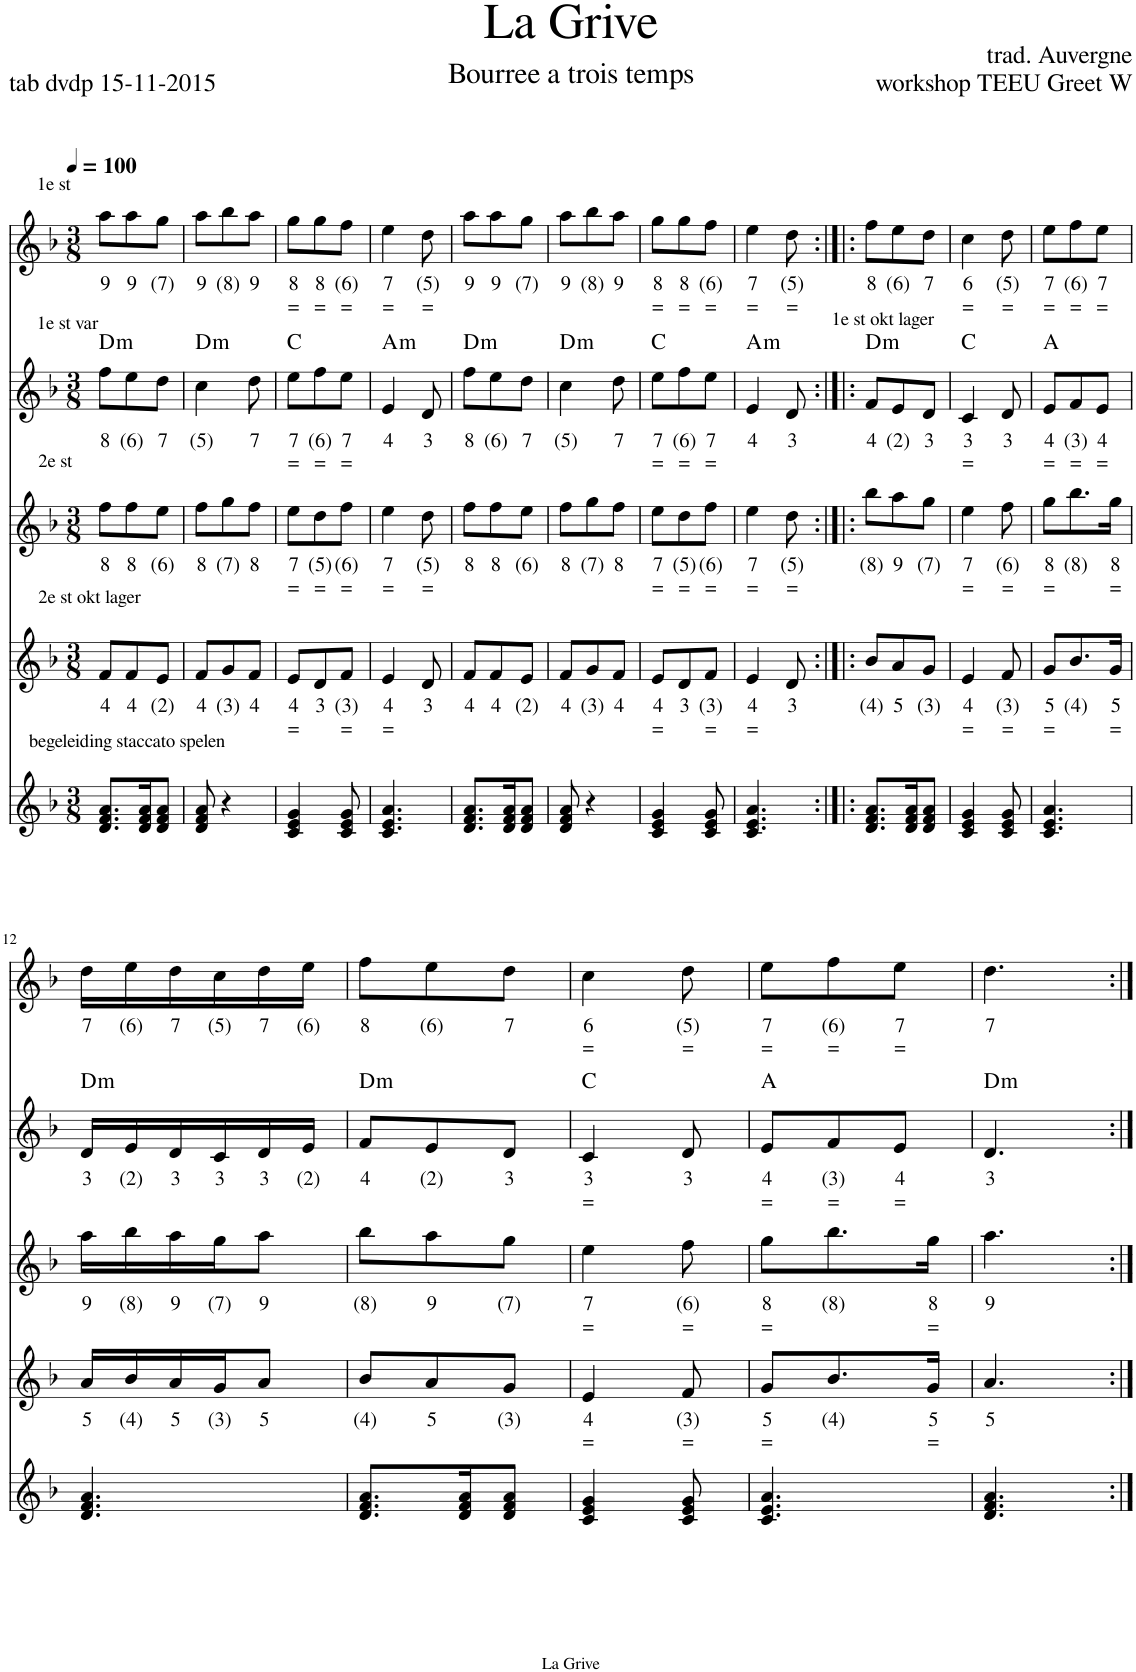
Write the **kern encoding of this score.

**kern	**kern	**text	**text	**kern	**text	**text	**kern	**text	**text	**harte	**kern	**text	**text
*part5	*part4	*part4	*part4	*part3	*part3	*part3	*part2	*part2	*part2	*part2	*part1	*part1	*part1
*staff5	*staff4	*staff4	*staff4	*staff3	*staff3	*staff3	*staff2	*staff2	*staff2	*	*staff1	*staff1	*staff1
*I"Stem	*I"Stem	*	*	*I"Stem	*	*	*I"Stem	*	*	*	*I"Stem	*	*
*clefG2	*clefG2	*	*	*clefG2	*	*	*clefG2	*	*	*	*clefG2	*	*
*k[b-]	*k[b-]	*	*	*k[b-]	*	*	*k[b-]	*	*	*	*k[b-]	*	*
*M3/8	*M3/8	*	*	*M3/8	*	*	*M3/8	*	*	*	*M3/8	*	*
*MM100	*MM100	*	*	*MM100	*	*	*MM100	*	*	*	*MM100	*	*
=1	=1	=1	=1	=1	=1	=1	=1	=1	=1	=1	=1	=1	=1
!	!	!	!	!	!	!	!	!	!	!	!LO:TX:a:t=1e st	!	!
!	!	!	!	!	!	!	!LO:TX:a:t=1e st var	!	!	!	!	!	!
!	!	!	!	!LO:TX:a:t=2e st	!	!	!	!	!	!	!	!	!
!	!LO:TX:a:t=2e st okt lager	!	!	!	!	!	!	!	!	!	!	!	!
!LO:TX:a:t=begeleiding staccato spelen	!	!	!	!	!	!	!	!	!	!	!	!	!
!	!	!LO:LY:b	!	!	!LO:LY:b	!	!	!LO:LY:b	!	!LO:H:kt=m	!	!LO:LY:b	!
8.d/ 8.f/ 8.a/L	8f/L	4	.	8ff\L	8	.	8ff\L	8	.	D:min	8aa\L	9	.
!	!	!LO:LY:b	!	!	!LO:LY:b	!	!	!LO:LY:b	!	!	!	!LO:LY:b	!
.	8f/	4	.	8ff\	8	.	8ee\	(6)	.	.	8aa\	9	.
16d/ 16f/ 16a/K	.	.	.	.	.	.	.	.	.	.	.	.	.
!	!	!LO:LY:b	!	!	!LO:LY:b	!	!	!LO:LY:b	!	!	!	!LO:LY:b	!
8d/ 8f/ 8a/J	8e/J	(2)	.	8ee\J	(6)	.	8dd\J	7	.	.	8gg\J	(7)	.
=2	=2	=2	=2	=2	=2	=2	=2	=2	=2	=2	=2	=2	=2
!	!	!LO:LY:b	!	!	!LO:LY:b	!	!	!LO:LY:b	!	!LO:H:kt=m	!	!LO:LY:b	!
8d/ 8f/ 8a/	8f/L	4	.	8ff\L	8	.	4cc\	(5)	.	D:min	8aa\L	9	.
!	!	!LO:LY:b	!	!	!LO:LY:b	!	!	!	!	!	!	!LO:LY:b	!
4r	8g/	(3)	.	8gg\	(7)	.	.	.	.	.	8bb-\	(8)	.
!	!	!LO:LY:b	!	!	!LO:LY:b	!	!	!LO:LY:b	!	!	!	!LO:LY:b	!
.	8f/J	4	.	8ff\J	8	.	8dd\	7	.	.	8aa\J	9	.
=3	=3	=3	=3	=3	=3	=3	=3	=3	=3	=3	=3	=3	=3
!	!	!LO:LY:b	!LO:LY:b	!	!LO:LY:b	!LO:LY:b	!	!LO:LY:b	!LO:LY:b	!	!	!LO:LY:b	!LO:LY:b
4c/ 4e/ 4g/	8e/L	4	=	8ee\L	7	=	8ee\L	7	=	C:maj	8gg\L	8	=
!	!	!LO:LY:b	!	!	!LO:LY:b	!LO:LY:b	!	!LO:LY:b	!LO:LY:b	!	!	!LO:LY:b	!LO:LY:b
.	8d/	3	.	8dd\	(5)	=	8ff\	(6)	=	.	8gg\	8	=
!	!	!LO:LY:b	!LO:LY:b	!	!LO:LY:b	!LO:LY:b	!	!LO:LY:b	!LO:LY:b	!	!	!LO:LY:b	!LO:LY:b
8c/ 8e/ 8g/	8f/J	(3)	=	8ff\J	(6)	=	8ee\J	7	=	.	8ff\J	(6)	=
=4	=4	=4	=4	=4	=4	=4	=4	=4	=4	=4	=4	=4	=4
!	!	!LO:LY:b	!LO:LY:b	!	!LO:LY:b	!LO:LY:b	!	!LO:LY:b	!	!LO:H:kt=m	!	!LO:LY:b	!LO:LY:b
4.c/ 4.e/ 4.a/	4e/	4	=	4ee\	7	=	4e/	4	.	A:min	4ee\	7	=
!	!	!LO:LY:b	!	!	!LO:LY:b	!LO:LY:b	!	!LO:LY:b	!	!	!	!LO:LY:b	!LO:LY:b
.	8d/	3	.	8dd\	(5)	=	8d/	3	.	.	8dd\	(5)	=
=5	=5	=5	=5	=5	=5	=5	=5	=5	=5	=5	=5	=5	=5
!	!	!LO:LY:b	!	!	!LO:LY:b	!	!	!LO:LY:b	!	!LO:H:kt=m	!	!LO:LY:b	!
8.d/ 8.f/ 8.a/L	8f/L	4	.	8ff\L	8	.	8ff\L	8	.	D:min	8aa\L	9	.
!	!	!LO:LY:b	!	!	!LO:LY:b	!	!	!LO:LY:b	!	!	!	!LO:LY:b	!
.	8f/	4	.	8ff\	8	.	8ee\	(6)	.	.	8aa\	9	.
16d/ 16f/ 16a/K	.	.	.	.	.	.	.	.	.	.	.	.	.
!	!	!LO:LY:b	!	!	!LO:LY:b	!	!	!LO:LY:b	!	!	!	!LO:LY:b	!
8d/ 8f/ 8a/J	8e/J	(2)	.	8ee\J	(6)	.	8dd\J	7	.	.	8gg\J	(7)	.
=6	=6	=6	=6	=6	=6	=6	=6	=6	=6	=6	=6	=6	=6
!	!	!LO:LY:b	!	!	!LO:LY:b	!	!	!LO:LY:b	!	!LO:H:kt=m	!	!LO:LY:b	!
8d/ 8f/ 8a/	8f/L	4	.	8ff\L	8	.	4cc\	(5)	.	D:min	8aa\L	9	.
!	!	!LO:LY:b	!	!	!LO:LY:b	!	!	!	!	!	!	!LO:LY:b	!
4r	8g/	(3)	.	8gg\	(7)	.	.	.	.	.	8bb-\	(8)	.
!	!	!LO:LY:b	!	!	!LO:LY:b	!	!	!LO:LY:b	!	!	!	!LO:LY:b	!
.	8f/J	4	.	8ff\J	8	.	8dd\	7	.	.	8aa\J	9	.
=7	=7	=7	=7	=7	=7	=7	=7	=7	=7	=7	=7	=7	=7
!	!	!LO:LY:b	!LO:LY:b	!	!LO:LY:b	!LO:LY:b	!	!LO:LY:b	!LO:LY:b	!	!	!LO:LY:b	!LO:LY:b
4c/ 4e/ 4g/	8e/L	4	=	8ee\L	7	=	8ee\L	7	=	C:maj	8gg\L	8	=
!	!	!LO:LY:b	!	!	!LO:LY:b	!LO:LY:b	!	!LO:LY:b	!LO:LY:b	!	!	!LO:LY:b	!LO:LY:b
.	8d/	3	.	8dd\	(5)	=	8ff\	(6)	=	.	8gg\	8	=
!	!	!LO:LY:b	!LO:LY:b	!	!LO:LY:b	!LO:LY:b	!	!LO:LY:b	!LO:LY:b	!	!	!LO:LY:b	!LO:LY:b
8c/ 8e/ 8g/	8f/J	(3)	=	8ff\J	(6)	=	8ee\J	7	=	.	8ff\J	(6)	=
=8	=8	=8	=8	=8	=8	=8	=8	=8	=8	=8	=8	=8	=8
!	!	!LO:LY:b	!LO:LY:b	!	!LO:LY:b	!LO:LY:b	!	!LO:LY:b	!	!LO:H:kt=m	!	!LO:LY:b	!LO:LY:b
4.c/ 4.e/ 4.a/	4e/	4	=	4ee\	7	=	4e/	4	.	A:min	4ee\	7	=
!	!	!LO:LY:b	!	!	!LO:LY:b	!LO:LY:b	!	!LO:LY:b	!	!	!	!LO:LY:b	!LO:LY:b
.	8d/	3	.	8dd\	(5)	=	8d/	3	.	.	8dd\	(5)	=
=9:|!|:	=9:|!|:	=9:|!|:	=9:|!|:	=9:|!|:	=9:|!|:	=9:|!|:	=9:|!|:	=9:|!|:	=9:|!|:	=9:|!|:	=9:|!|:	=9:|!|:	=9:|!|:
!	!	!	!	!	!	!	!LO:TX:a:t=1e st okt lager	!	!	!	!	!	!
!	!	!LO:LY:b	!	!	!LO:LY:b	!	!	!LO:LY:b	!	!LO:H:kt=m	!	!LO:LY:b	!
8.d/ 8.f/ 8.a/L	8b-/L	(4)	.	8bb-\L	(8)	.	8f/L	4	.	D:min	8ff\L	8	.
!	!	!LO:LY:b	!	!	!LO:LY:b	!	!	!LO:LY:b	!	!	!	!LO:LY:b	!
.	8a/	5	.	8aa\	9	.	8e/	(2)	.	.	8ee\	(6)	.
16d/ 16f/ 16a/K	.	.	.	.	.	.	.	.	.	.	.	.	.
!	!	!LO:LY:b	!	!	!LO:LY:b	!	!	!LO:LY:b	!	!	!	!LO:LY:b	!
8d/ 8f/ 8a/J	8g/J	(3)	.	8gg\J	(7)	.	8d/J	3	.	.	8dd\J	7	.
=10	=10	=10	=10	=10	=10	=10	=10	=10	=10	=10	=10	=10	=10
!	!	!LO:LY:b	!LO:LY:b	!	!LO:LY:b	!LO:LY:b	!	!LO:LY:b	!LO:LY:b	!	!	!LO:LY:b	!LO:LY:b
4c/ 4e/ 4g/	4e/	4	=	4ee\	7	=	4c/	3	=	C:maj	4cc\	6	=
!	!	!LO:LY:b	!LO:LY:b	!	!LO:LY:b	!LO:LY:b	!	!LO:LY:b	!	!	!	!LO:LY:b	!LO:LY:b
8c/ 8e/ 8g/	8f/	(3)	=	8ff\	(6)	=	8d/	3	.	.	8dd\	(5)	=
=11	=11	=11	=11	=11	=11	=11	=11	=11	=11	=11	=11	=11	=11
!	!	!LO:LY:b	!LO:LY:b	!	!LO:LY:b	!LO:LY:b	!	!LO:LY:b	!LO:LY:b	!	!	!LO:LY:b	!LO:LY:b
4.c/ 4.e/ 4.a/	8g/L	5	=	8gg\L	8	=	8e/L	4	=	A:maj	8ee\L	7	=
!	!	!LO:LY:b	!	!	!LO:LY:b	!	!	!LO:LY:b	!LO:LY:b	!	!	!LO:LY:b	!LO:LY:b
.	8.b-/	(4)	.	8.bb-\	(8)	.	8f/	(3)	=	.	8ff\	(6)	=
!	!	!	!	!	!	!	!	!LO:LY:b	!LO:LY:b	!	!	!LO:LY:b	!LO:LY:b
.	.	.	.	.	.	.	8e/J	4	=	.	8ee\J	7	=
!	!	!LO:LY:b	!LO:LY:b	!	!LO:LY:b	!LO:LY:b	!	!	!	!	!	!	!
.	16g/Jk	5	=	16gg\Jk	8	=	.	.	.	.	.	.	.
!!LO:LB:g=z
=12	=12	=12	=12	=12	=12	=12	=12	=12	=12	=12	=12	=12	=12
!	!	!LO:LY:b	!	!	!LO:LY:b	!	!	!LO:LY:b	!	!LO:H:kt=m	!	!LO:LY:b	!
4.d/ 4.f/ 4.a/	16a/LL	5	.	16aa\LL	9	.	16d/LL	3	.	D:min	16dd\LL	7	.
!	!	!LO:LY:b	!	!	!LO:LY:b	!	!	!LO:LY:b	!	!	!	!LO:LY:b	!
.	16b-/	(4)	.	16bb-\	(8)	.	16e/	(2)	.	.	16ee\	(6)	.
!	!	!LO:LY:b	!	!	!LO:LY:b	!	!	!LO:LY:b	!	!	!	!LO:LY:b	!
.	16a/	5	.	16aa\	9	.	16d/	3	.	.	16dd\	7	.
!	!	!LO:LY:b	!	!	!LO:LY:b	!	!	!LO:LY:b	!	!	!	!LO:LY:b	!
.	16g/J	(3)	.	16gg\J	(7)	.	16cn/	3	.	.	16cc\	(5)	.
!	!	!LO:LY:b	!	!	!LO:LY:b	!	!	!LO:LY:b	!	!	!	!LO:LY:b	!
.	8a/J	5	.	8aa\J	9	.	16d/	3	.	.	16dd\	7	.
!	!	!	!	!	!	!	!	!LO:LY:b	!	!	!	!LO:LY:b	!
.	.	.	.	.	.	.	16e/JJ	(2)	.	.	16ee\JJ	(6)	.
=13	=13	=13	=13	=13	=13	=13	=13	=13	=13	=13	=13	=13	=13
!	!	!LO:LY:b	!	!	!LO:LY:b	!	!	!LO:LY:b	!	!LO:H:kt=m	!	!LO:LY:b	!
8.d/ 8.f/ 8.a/L	8b-/L	(4)	.	8bb-\L	(8)	.	8f/L	4	.	D:min	8ff\L	8	.
!	!	!LO:LY:b	!	!	!LO:LY:b	!	!	!LO:LY:b	!	!	!	!LO:LY:b	!
.	8a/	5	.	8aa\	9	.	8e/	(2)	.	.	8ee\	(6)	.
16d/ 16f/ 16a/K	.	.	.	.	.	.	.	.	.	.	.	.	.
!	!	!LO:LY:b	!	!	!LO:LY:b	!	!	!LO:LY:b	!	!	!	!LO:LY:b	!
8d/ 8f/ 8a/J	8g/J	(3)	.	8gg\J	(7)	.	8d/J	3	.	.	8dd\J	7	.
=14	=14	=14	=14	=14	=14	=14	=14	=14	=14	=14	=14	=14	=14
!	!	!LO:LY:b	!LO:LY:b	!	!LO:LY:b	!LO:LY:b	!	!LO:LY:b	!LO:LY:b	!	!	!LO:LY:b	!LO:LY:b
4c/ 4e/ 4g/	4e/	4	=	4ee\	7	=	4c/	3	=	C:maj	4cc\	6	=
!	!	!LO:LY:b	!LO:LY:b	!	!LO:LY:b	!LO:LY:b	!	!LO:LY:b	!	!	!	!LO:LY:b	!LO:LY:b
8c/ 8e/ 8g/	8f/	(3)	=	8ff\	(6)	=	8d/	3	.	.	8dd\	(5)	=
=15	=15	=15	=15	=15	=15	=15	=15	=15	=15	=15	=15	=15	=15
!	!	!LO:LY:b	!LO:LY:b	!	!LO:LY:b	!LO:LY:b	!	!LO:LY:b	!LO:LY:b	!	!	!LO:LY:b	!LO:LY:b
4.c/ 4.e/ 4.a/	8g/L	5	=	8gg\L	8	=	8e/L	4	=	A:maj	8ee\L	7	=
!	!	!LO:LY:b	!	!	!LO:LY:b	!	!	!LO:LY:b	!LO:LY:b	!	!	!LO:LY:b	!LO:LY:b
.	8.b-/	(4)	.	8.bb-\	(8)	.	8f/	(3)	=	.	8ff\	(6)	=
!	!	!	!	!	!	!	!	!LO:LY:b	!LO:LY:b	!	!	!LO:LY:b	!LO:LY:b
.	.	.	.	.	.	.	8e/J	4	=	.	8ee\J	7	=
!	!	!LO:LY:b	!LO:LY:b	!	!LO:LY:b	!LO:LY:b	!	!	!	!	!	!	!
.	16g/Jk	5	=	16gg\Jk	8	=	.	.	.	.	.	.	.
=16	=16	=16	=16	=16	=16	=16	=16	=16	=16	=16	=16	=16	=16
!	!	!LO:LY:b	!	!	!LO:LY:b	!	!	!LO:LY:b	!	!LO:H:kt=m	!	!LO:LY:b	!
4.d/ 4.f/ 4.a/	4.a/	5	.	4.aa\	9	.	4.d/	3	.	D:min	4.dd\	7	.
=:|!	=:|!	=:|!	=:|!	=:|!	=:|!	=:|!	=:|!	=:|!	=:|!	=:|!	=:|!	=:|!	=:|!
*-	*-	*-	*-	*-	*-	*-	*-	*-	*-	*-	*-	*-	*-
